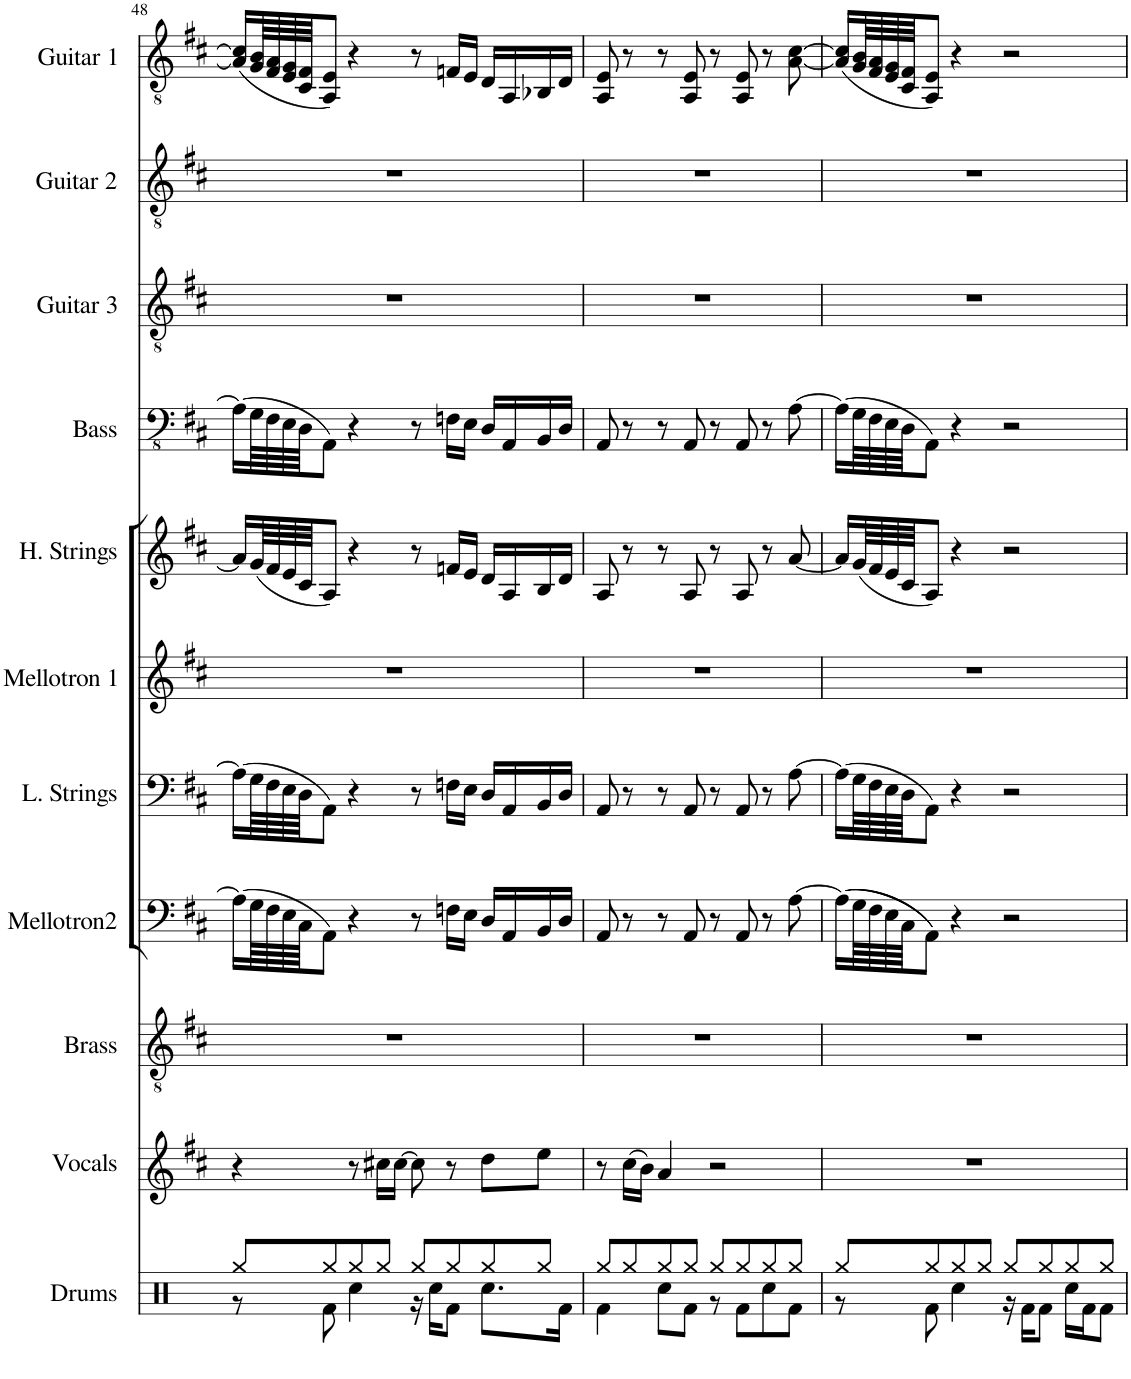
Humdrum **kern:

**kern	**kern	**kern	**kern	**kern	**kern	**kern	**kern	**kern	**kern	**kern
*part11	*part10	*part9	*part8	*part7	*part6	*part5	*part4	*part3	*part2	*part1
*staff11	*staff10	*staff9	*staff8	*staff7	*staff6	*staff5	*staff4	*staff3	*staff2	*staff1
*I"Drums	*I"Vocals (Clarinet)	*I"Brass	*I"Mellotron 2	*I"Strings low	*I"Mellotron 1	*I"Strings high	*I"Bass Guitar	*I"Electric Guitar 3	*I"Electric Guitar 2	*I"Electric Guitar 1
*I'Drums	*I'Vocals	*I'Brass	*I'Mellotron2	*	*I'Mellotron 1	*	*I'Bass	*I'Guitar 3	*I'Guitar 2	*I'Guitar 1
!!LO:PB:g=z
*clefX	*clefG2	*clefGv2	*clefF4	*clefF4	*clefG2	*clefG2	*clefFv4	*clefGv2	*clefGv2	*clefGv2
*	*Trd1c2	*	*	*	*	*	*	*	*	*
*k[]	*k[f#c#]	*k[f#c#]	*k[f#c#]	*k[f#c#]	*k[f#c#]	*k[f#c#]	*k[f#c#]	*k[f#c#]	*k[f#c#]	*k[f#c#]
*M4/4	*M4/4	*M4/4	*M4/4	*M4/4	*M4/4	*M4/4	*M4/4	*M4/4	*M4/4	*M4/4
=48	=48	=48	=48	=48	=48	=48	=48	=48	=48	=48
*^	*	*	*	*	*	*	*	*	*	*
8Rgg/L	8r	4r	1r	(16A\LL]	(16A\LL]	1r	16a/LL]	(16AA\LL]	1r	1r	(16A/] 16c#/]LL
.	.	.	.	64G\LL	64G\LL	.	(64g/LL	64GG\LL	.	.	64G/ 64B/LL
.	.	.	.	64F#\	64F#\	.	64f#/	64FF#\	.	.	64F#/ 64A/
.	.	.	.	64E\	64E\	.	64e/	64EE\	.	.	64E/ 64G/
.	.	.	.	64C#\JJJ	64D\JJJ	.	64c#/JJJ	64DD\JJJ	.	.	64C#/ 64F#/JJJ
8Rgg/	8Rf\	.	.	8AA\J)	8AA\J)	.	8A/J)	8AAA\J)	.	.	8AA/ 8E/J)
8Rgg/	4Rcc\	8r	.	4r	4r	.	4r	4r	.	.	4r
8Rgg/J	.	16cc#X\LL	.	.	.	.	.	.	.	.	.
.	.	[16cc#X\JJ	.	.	.	.	.	.	.	.	.
8Rgg/L	16r	8cc#\]	.	8r	8r	.	8r	8r	.	.	8r
.	16Rcc\KL	.	.	.	.	.	.	.	.	.	.
8Rgg/	8Rf\J	8r	.	16Fn\LL	16Fn\LL	.	16fn/LL	16FFn\LL	.	.	16Fn/LL
.	.	.	.	16E\JJ	16E\JJ	.	16e/JJ	16EE\JJ	.	.	16E/JJ
8Rgg/	8.Rcc\L	8dd\L	.	16D/LL	16D/LL	.	16d/LL	16DD/LL	.	.	16D/LL
.	.	.	.	16AA/	16AA/	.	16A/	16AAA/	.	.	16AA/
8Rgg/J	.	8ee\J	.	16BB/	16BB/	.	16B/	16BBB/	.	.	16BB-X/
.	16Rf\Jk	.	.	16D/JJ	16D/JJ	.	16d/JJ	16DD/JJ	.	.	16D/JJ
=49	=49	=49	=49	=49	=49	=49	=49	=49	=49	=49	=49
8Rgg/L	4Rf\	8r	1r	8AA/	8AA/	1r	8A/	8AAA/	1r	1r	8AA/ 8E/
8Rgg/	.	(16cc#\LL	.	8r	8r	.	8r	8r	.	.	8r
.	.	16b\JJ)	.	.	.	.	.	.	.	.	.
8Rgg/	8Rcc\L	4a/	.	8r	8r	.	8r	8r	.	.	8r
8Rgg/J	8Rf\J	.	.	8AA/	8AA/	.	8A/	8AAA/	.	.	8AA/ 8E/
8Rgg/L	8r	2r	.	8r	8r	.	8r	8r	.	.	8r
8Rgg/	8Rf\L	.	.	8AA/	8AA/	.	8A/	8AAA/	.	.	8AA/ 8E/
8Rgg/	8Rcc\	.	.	8r	8r	.	8r	8r	.	.	8r
8Rgg/J	8Rf\J	.	.	[8A\	[8A\	.	[8a/	[8AA\	.	.	[8A\ [8c#\
=50	=50	=50	=50	=50	=50	=50	=50	=50	=50	=50	=50
8Rgg/L	8r	1r	1r	((16A\LL]	(16A\LL]	1r	16a/LL]	(16AA\LL]	1r	1r	(16A/] 16c#/]LL
.	.	.	.	64G\LL	64G\LL	.	(64g/LL	64GG\LL	.	.	64G/ 64B/LL
.	.	.	.	64F#\	64F#\	.	64f#/	64FF#\	.	.	64F#/ 64A/
.	.	.	.	64E\	64E\	.	64e/	64EE\	.	.	64E/ 64G/
.	.	.	.	64C#\JJJ	64D\JJJ	.	64c#/JJJ	64DD\JJJ	.	.	64C#/ 64F#/JJJ
8Rgg/	8Rf\	.	.	8AA\J))	8AA\J)	.	8A/J)	8AAA\J)	.	.	8AA/ 8E/J)
8Rgg/	4Rcc\	.	.	4r	4r	.	4r	4r	.	.	4r
8Rgg/J	.	.	.	.	.	.	.	.	.	.	.
8Rgg/L	16r	.	.	2r	2r	.	2r	2r	.	.	2r
.	16Rf\KL	.	.	.	.	.	.	.	.	.	.
8Rgg/	8Rf\J	.	.	.	.	.	.	.	.	.	.
8Rgg/	16Rcc\LL	.	.	.	.	.	.	.	.	.	.
.	16Rf\J	.	.	.	.	.	.	.	.	.	.
8Rgg/J	8Rf\J	.	.	.	.	.	.	.	.	.	.
*v	*v	*	*	*	*	*	*	*	*	*	*
=	=	=	=	=	=	=	=	=	=	=
*-	*-	*-	*-	*-	*-	*-	*-	*-	*-	*-
